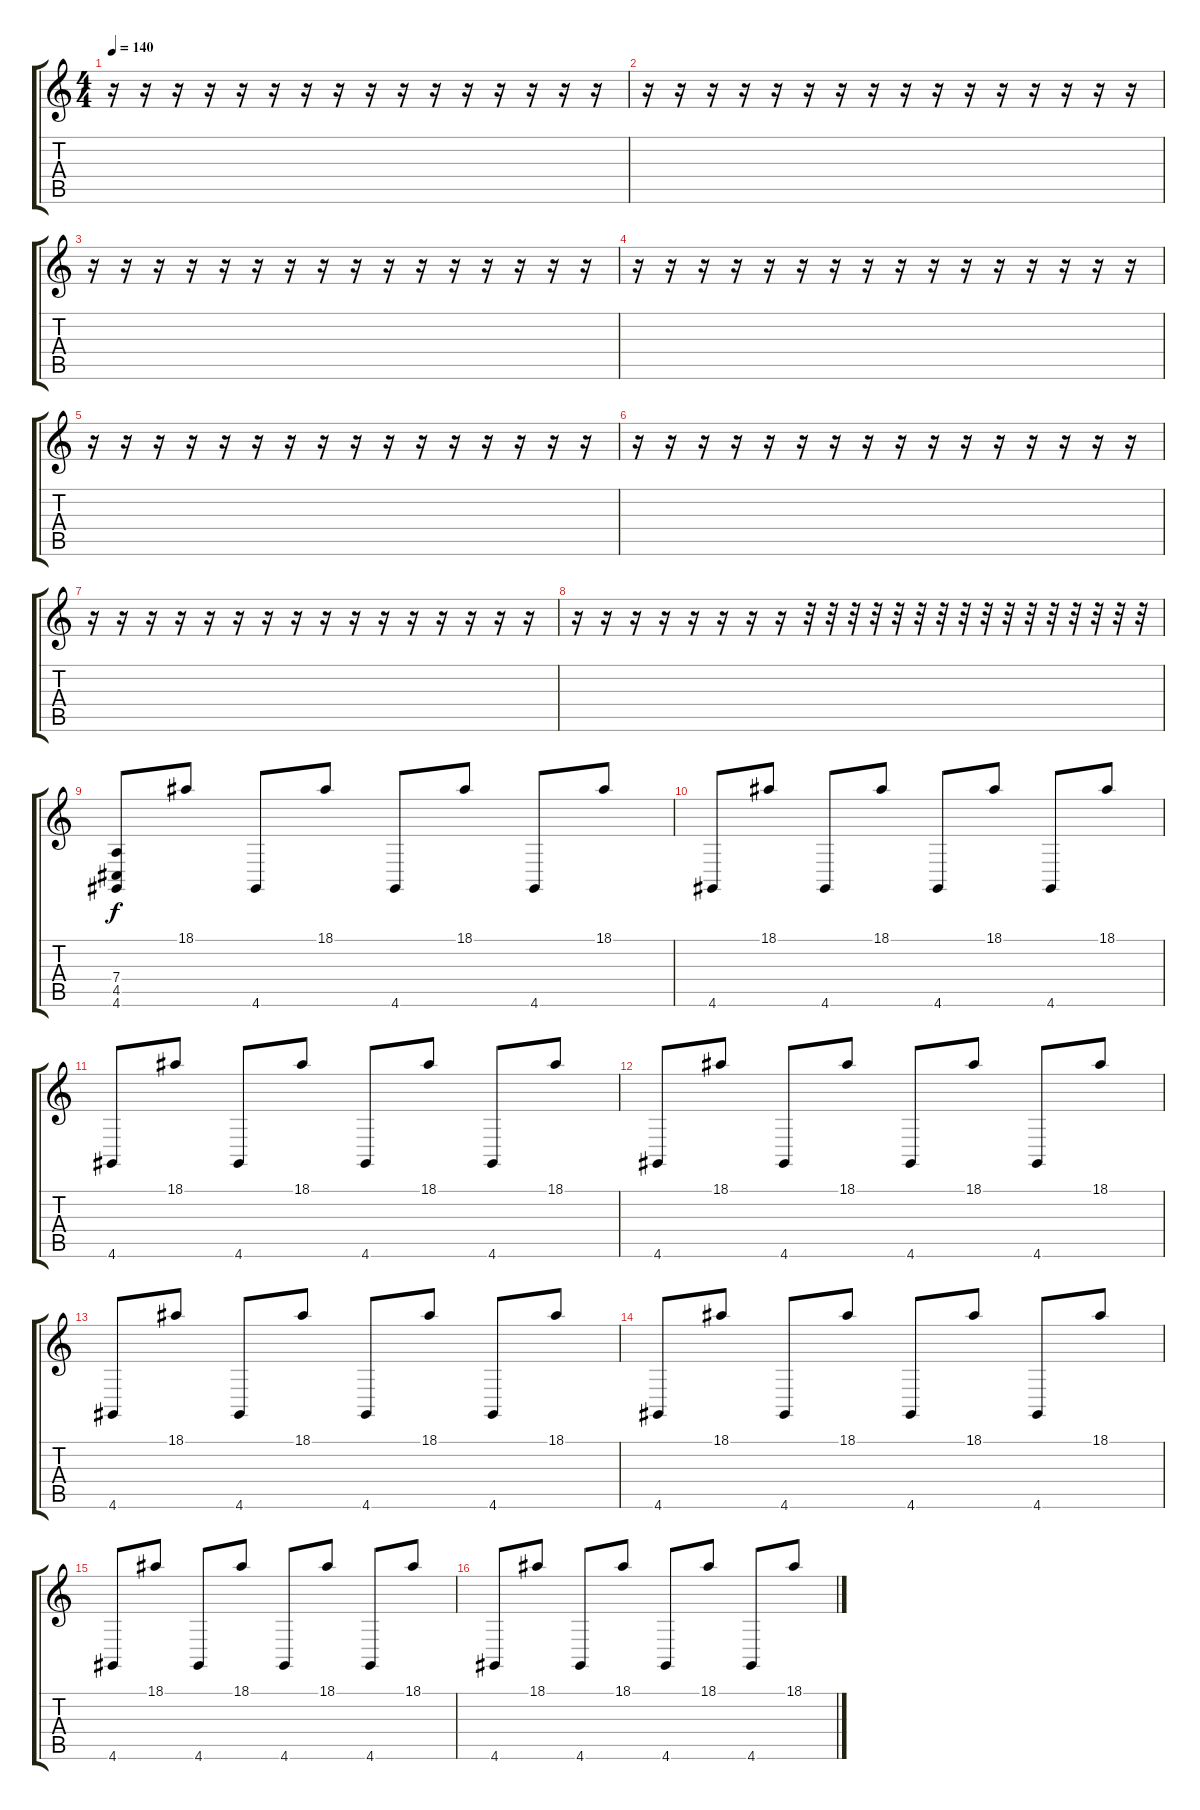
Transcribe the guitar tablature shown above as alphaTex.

\track "" {instrument ocarina}
\staff {score tabs}
\tuning (E4 B3 G3 D3 A2 E2) {hide}
\ts (4 4)
\tempo 140
\clef g2
\ks c
r.16{dy f volume 3} r.16{volume 3} r.16 r.16{volume 3} r.16{volume 3} r.16{volume 4} r.16 r.16{volume 4} r.16{volume 4} r.16{volume 4} r.16{volume 4} r.16 r.16{volume 4} r.16{volume 4} r.16{volume 4} r.16 |
r.16{volume 4} r.16{volume 5} r.16{volume 5} r.16 r.16{volume 5} r.16{volume 5} r.16{volume 5} r.16{volume 5} r.16 r.16{volume 5} r.16{volume 6} r.16{volume 6} r.16 r.16{volume 6} r.16{volume 6} r.16{volume 6} |
r.16{volume 6} r.16 r.16{volume 6} r.16{volume 6} r.16{volume 6} r.16 r.16{volume 7} r.16{volume 7} r.16{volume 7} r.16{volume 7} r.16 r.16{volume 7} r.16{volume 7} r.16{volume 7} r.16 r.16{volume 8} |
r.16{volume 8} r.16{volume 8} r.16{volume 8} r.16 r.16{volume 8} r.16{volume 8} r.16{volume 8} r.16 r.16{volume 8} r.16{volume 8} r.16{volume 9} r.16 r.16{volume 9} r.16{volume 9} r.16{volume 9} r.16{volume 9} |
r.16 r.16{volume 9} r.16{volume 9} r.16{volume 10} r.16 r.16{volume 10} r.16{volume 10} r.16{volume 10} r.16{volume 10} r.16 r.16{volume 10} r.16{volume 10} r.16{volume 10} r.16 r.16{volume 10} r.16{volume 11} |
r.16{volume 11} r.16{volume 11} r.16 r.16{volume 11} r.16{volume 11} r.16{volume 11} r.16 r.16{volume 11} r.16{volume 12} r.16{volume 12} r.16{volume 12} r.16 r.16{volume 12} r.16{volume 12} r.16{volume 12} r.16 |
r.16{volume 12} r.16{volume 12} r.16{volume 12} r.16{volume 13} r.16 r.16{volume 13} r.16{volume 13} r.16{volume 13} r.16 r.16{volume 13} r.16{volume 13} r.16{volume 13} r.16 r.16{volume 14} r.16{volume 14} r.16{volume 14} |
r.16{volume 14} r.16 r.16{volume 14} r.16{volume 14} r.16{volume 14} r.16 r.16{volume 14} r.16{volume 14} r.32{volume 15} r.32 r.32{volume 15} r.32 r.32 r.32{volume 15} r.32 r.32 r.32{volume 15} r.32 r.32{volume 15} r.32 r.32 r.32{volume 15} r.32 r.32 |
(7.4 4.5 4.6).8{volume 15} 18.1.8{volume 16} 4.6.8 18.1.8 4.6.8 18.1.8 4.6.8 18.1.8 |
4.6.8 18.1.8 4.6.8 18.1.8 4.6.8 18.1.8 4.6.8 18.1.8 |
4.6.8 18.1.8 4.6.8 18.1.8 4.6.8 18.1.8 4.6.8 18.1.8 |
4.6.8 18.1.8 4.6.8 18.1.8 4.6.8 18.1.8 4.6.8 18.1.8 |
4.6.8 18.1.8 4.6.8 18.1.8 4.6.8 18.1.8 4.6.8 18.1.8 |
4.6.8 18.1.8 4.6.8 18.1.8 4.6.8 18.1.8 4.6.8 18.1.8 |
4.6.8 18.1.8 4.6.8 18.1.8 4.6.8 18.1.8 4.6.8 18.1.8 |
4.6.8 18.1.8 4.6.8 18.1.8 4.6.8 18.1.8 4.6.8 18.1.8
